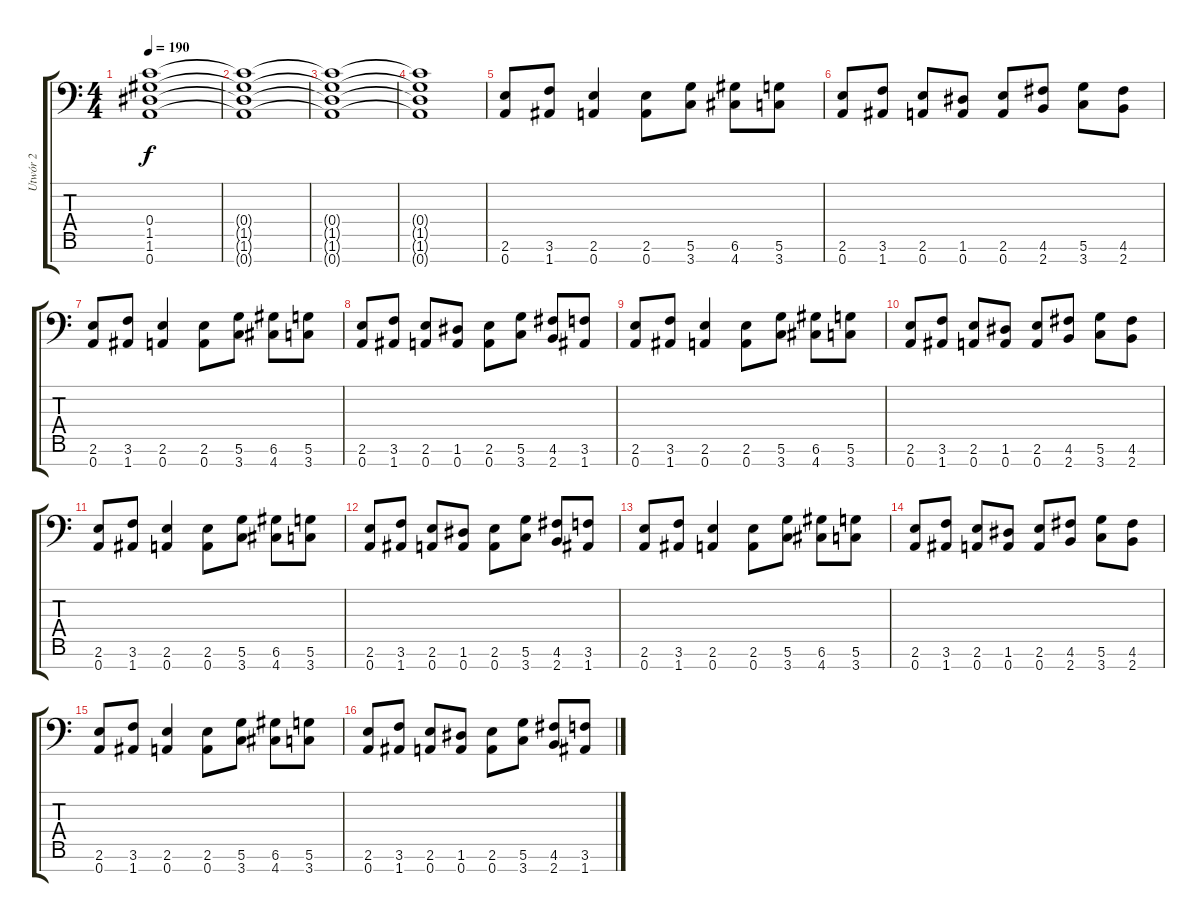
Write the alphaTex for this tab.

\track ("Utwór 2" "Utwór 2") {instrument overdrivenguitar}
\staff {score tabs}
\tuning (D4 A3 F3 C3 G2 D2 A1) {hide}
\ts (4 4)
\tempo 190
\clef f4
\ks c
(0.4{t} 1.5{t} 1.6{t} 0.7{t}).1{dy f} |
(0.4{t} 1.5{t} 1.6{t} 0.7{t}).1 |
(0.4{t} 1.5{t} 1.6{t} 0.7{t}).1 |
(0.4{t} 1.5{t} 1.6{t} 0.7{t}).1 |
(2.6 0.7).8 (3.6 1.7).8 (2.6 0.7).4 (2.6 0.7).8 (5.6 3.7).8 (6.6 4.7).8 (5.6 3.7).8 |
(2.6 0.7).8 (3.6 1.7).8 (2.6 0.7).8 (1.6 0.7).8 (2.6 0.7).8 (4.6 2.7).8 (5.6 3.7).8 (4.6 2.7).8 |
(2.6 0.7).8 (3.6 1.7).8 (2.6 0.7).4 (2.6 0.7).8 (5.6 3.7).8 (6.6 4.7).8 (5.6 3.7).8 |
(2.6 0.7).8 (3.6 1.7).8 (2.6 0.7).8 (1.6 0.7).8 (2.6 0.7).8 (5.6 3.7).8 (4.6 2.7).8 (3.6 1.7).8 |
(2.6 0.7).8 (3.6 1.7).8 (2.6 0.7).4 (2.6 0.7).8 (5.6 3.7).8 (6.6 4.7).8 (5.6 3.7).8 |
(2.6 0.7).8 (3.6 1.7).8 (2.6 0.7).8 (1.6 0.7).8 (2.6 0.7).8 (4.6 2.7).8 (5.6 3.7).8 (4.6 2.7).8 |
(2.6 0.7).8 (3.6 1.7).8 (2.6 0.7).4 (2.6 0.7).8 (5.6 3.7).8 (6.6 4.7).8 (5.6 3.7).8 |
(2.6 0.7).8 (3.6 1.7).8 (2.6 0.7).8 (1.6 0.7).8 (2.6 0.7).8 (5.6 3.7).8 (4.6 2.7).8 (3.6 1.7).8 |
(2.6 0.7).8 (3.6 1.7).8 (2.6 0.7).4 (2.6 0.7).8 (5.6 3.7).8 (6.6 4.7).8 (5.6 3.7).8 |
(2.6 0.7).8 (3.6 1.7).8 (2.6 0.7).8 (1.6 0.7).8 (2.6 0.7).8 (4.6 2.7).8 (5.6 3.7).8 (4.6 2.7).8 |
(2.6 0.7).8 (3.6 1.7).8 (2.6 0.7).4 (2.6 0.7).8 (5.6 3.7).8 (6.6 4.7).8 (5.6 3.7).8 |
(2.6 0.7).8 (3.6 1.7).8 (2.6 0.7).8 (1.6 0.7).8 (2.6 0.7).8 (5.6 3.7).8 (4.6 2.7).8 (3.6 1.7).8
